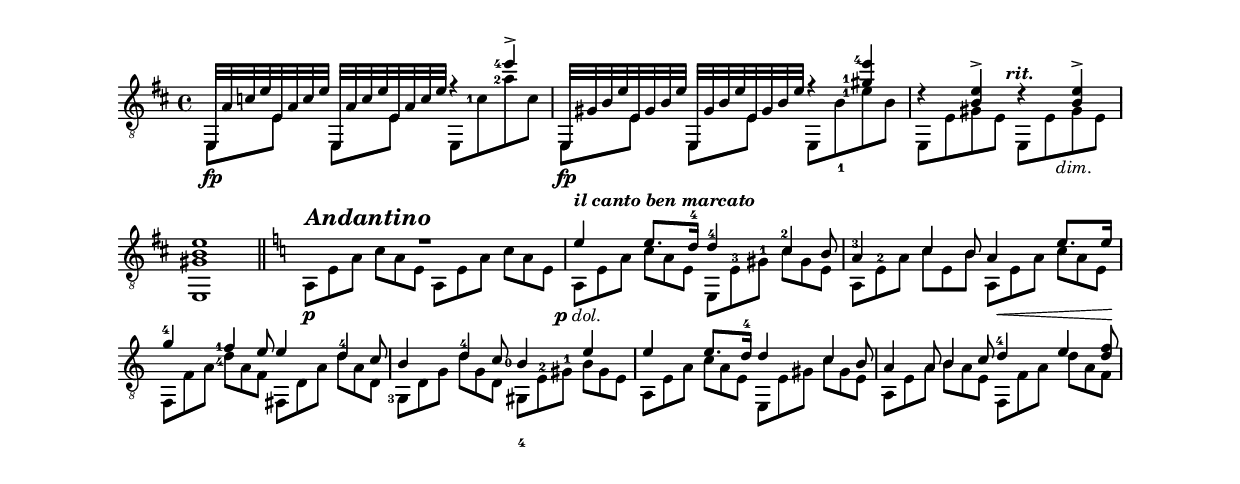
% DO NOT EDIT this file manually; it is automatically
% generated from Documentation/snippets/new
% Make any changes in Documentation/snippets/new/
% and then run scripts/auxiliar/makelsr.py
%
% This file is in the public domain.
%% Note: this file works from version 2.15.18
% INSPIRATIONAL HEADER FOR LILYPOND DOCUMENTATION fretted-strings %
% Passage from Johann Kaspar Mertz "Opern Revue, Op. 8, no. 17"   %
% on melodies from Bellini's "Norma"                              %
%*****************************************************************%

\version "2.15.18"

#(set-global-staff-size 15)
\paper {
  line-width = 17\cm
  indent = 0\cm
}

\header {
  lsrtags = "headwords"
  texidoc = ""
  doctitle = "headword"
} % begin verbatim



\layout {
  \context {
    \Score
    \remove "Bar_number_engraver"
  }
}

%%%% shortcuts
% fingering orientations
sfol = \set fingeringOrientations = #'(left)
sfor = \set fingeringOrientations = #'(right)
sfod = \set fingeringOrientations = #'(down)
sfou = \set fingeringOrientations = #'(up)

% string number orientations
ssnol = \set stringNumberOrientations = #'(left)  %(down right up)
ssnou = \set stringNumberOrientations = #'(up)
ssnod = \set stringNumberOrientations = #'(down)
ssnor = \set stringNumberOrientations = #'(right)

% define fingering offset
FO = #(define-music-function (parser location offsetX offsetY) (number? number?)
#{
  \once \override Voice.Fingering #'extra-offset = #(cons offsetX offsetY)
#})

% markups
rit = \markup \center-align { \bold { \italic { " rit." } } }
dimin = \markup \center-align { \italic { " dim." } }
andantino = \markup \left-align { \italic { \bold { \fontsize #2.5 { "Andantino" } } } }
benmarcato = \markup { \italic { \bold { "il canto ben marcato" } } }
pdolce = #(make-dynamic-script (markup #:line (#:dynamic "p" #:normal-text #:italic "dol.")))

%%% THE MUSIC %%%

melody = \relative c {
  \clef "treble_8"
  \key d \major
  \time 4/4
  \voiceOne
  \sfol
  e,32 a' c e
  e, a c e
  e,, a' c e
  e, a c e
  f4\rest <e'-4>4-> | % m. 1

  e,,,32 gis' b e
  e, gis b e
  e,, gis' b e
  e, gis b e
  f4\rest \FO #'0.4 #'0.5 <gis-1 e'-4>4 | % m. 2

  d4\rest <b e>-> d4\rest^\rit <b e>4-> | % m. 3
  <gis b e>1 | % m. 4

  \bar "||"
  \key a \minor
  R1 % m. 5

  e'4^\benmarcato e8. d16-4
  d4-4 \times 2/3 { \sfou \FO #'-0.3 #'0.6 <c-2>4 b8 } | % end of m. 6

  \FO #'-0.3 #'0.3
  <a-3>4 \times 2/3 { c4 b8 } a4 e'8. e16 | % m. 7

  \FO #'-0.3 #'0.3
  <g-4>4 \times 2/3 { \sfol \FO #'0.3 #'0.0 <f-1>4 e8 } e4  % beg of m. 8
  \times 2/3 { \sfou <d-4>4 c8 } | % end of m. 8

  b4 \times 2/3 { d4-4 c8 } \sfou \FO #'-1.7 #'-1.5 <b-0>4 e | % end of m. 9

  e4 e8. d16-4 d4 \times 2/3 { c4 b8 } | % m. 10

  \times 2/3 { a4 a8 b4 c8 } % beg of m. 11
  \sfou \FO #'-0.3 #'0.3
  <d-4>4^\< \times 2/3 { e4 <d f>8\! } | % end of m. 11
}

bass = \relative c {
  \key d \major
  \time 4/4
  \voiceTwo

  e,8\fp[ e'] e,[ e'] e, \sfol <c''-1> <a'-2> c, | % m. 1

  e,,8\fp[ e'] e,[ e'] e, \sfod \FO #'0.2 #'-0.2 <b''-1>  % beg m. 2
  \sfol \FO #'0.3 #'0.0 <e-1> b | % end m. 2

  e,,8 e' gis e e, e' gis_\dimin e | % m. 3

  e,1 | % m. 4

  %% new section starts here in A minor
  \set Score.beamExceptions = #'()
  \once \override TextScript #'staff-padding = #1.7
  \times 2/3 { a8\p^\andantino e' a c a e a, e' a c a e } | % m. 5

  \times 2/3 { a,8\pdolce e' a c a e } % beg m. 6
  \times 2/3 { e,8 \sfou <e'-3> <gis-1> c gis e } | % end m. 6

  \times 2/3 { a,8 <e'-2> a c e, b' a, e' a c a e } | % m. 7

  \times 2/3 { f,8 f' a \sfol \FO #'0.3 #'-0.5 <d-4> a f fis, d' a' d a d, } | % m. 8

  \times 2/3 { <g,-3>8 d' g d' g, d % beg m. 9
    \sfod \FO #'0.0 #'-2.0 <gis,-4> \sfou <e'-2> <gis-1> b gis e } | % end m. 9

  \times 2/3 { a,8 e' a c a e e, e' gis c gis e } | % m. 10

  \times 2/3 { a,8 e' a b a e f, f' a d a f } | % m. 11
}

\score {
  \new Staff = "guitar" <<
    \context Voice = "upper" { \melody }
    \context Voice = "lower" { \bass }
  >>
  \layout {
    \context {
      \Score
      \override Fingering #'staff-padding = #'()
      \override TupletNumber #'stencil = ##f
      \override TupletBracket #'bracket-visibility = ##f
    }
  }
  \midi { }
}
